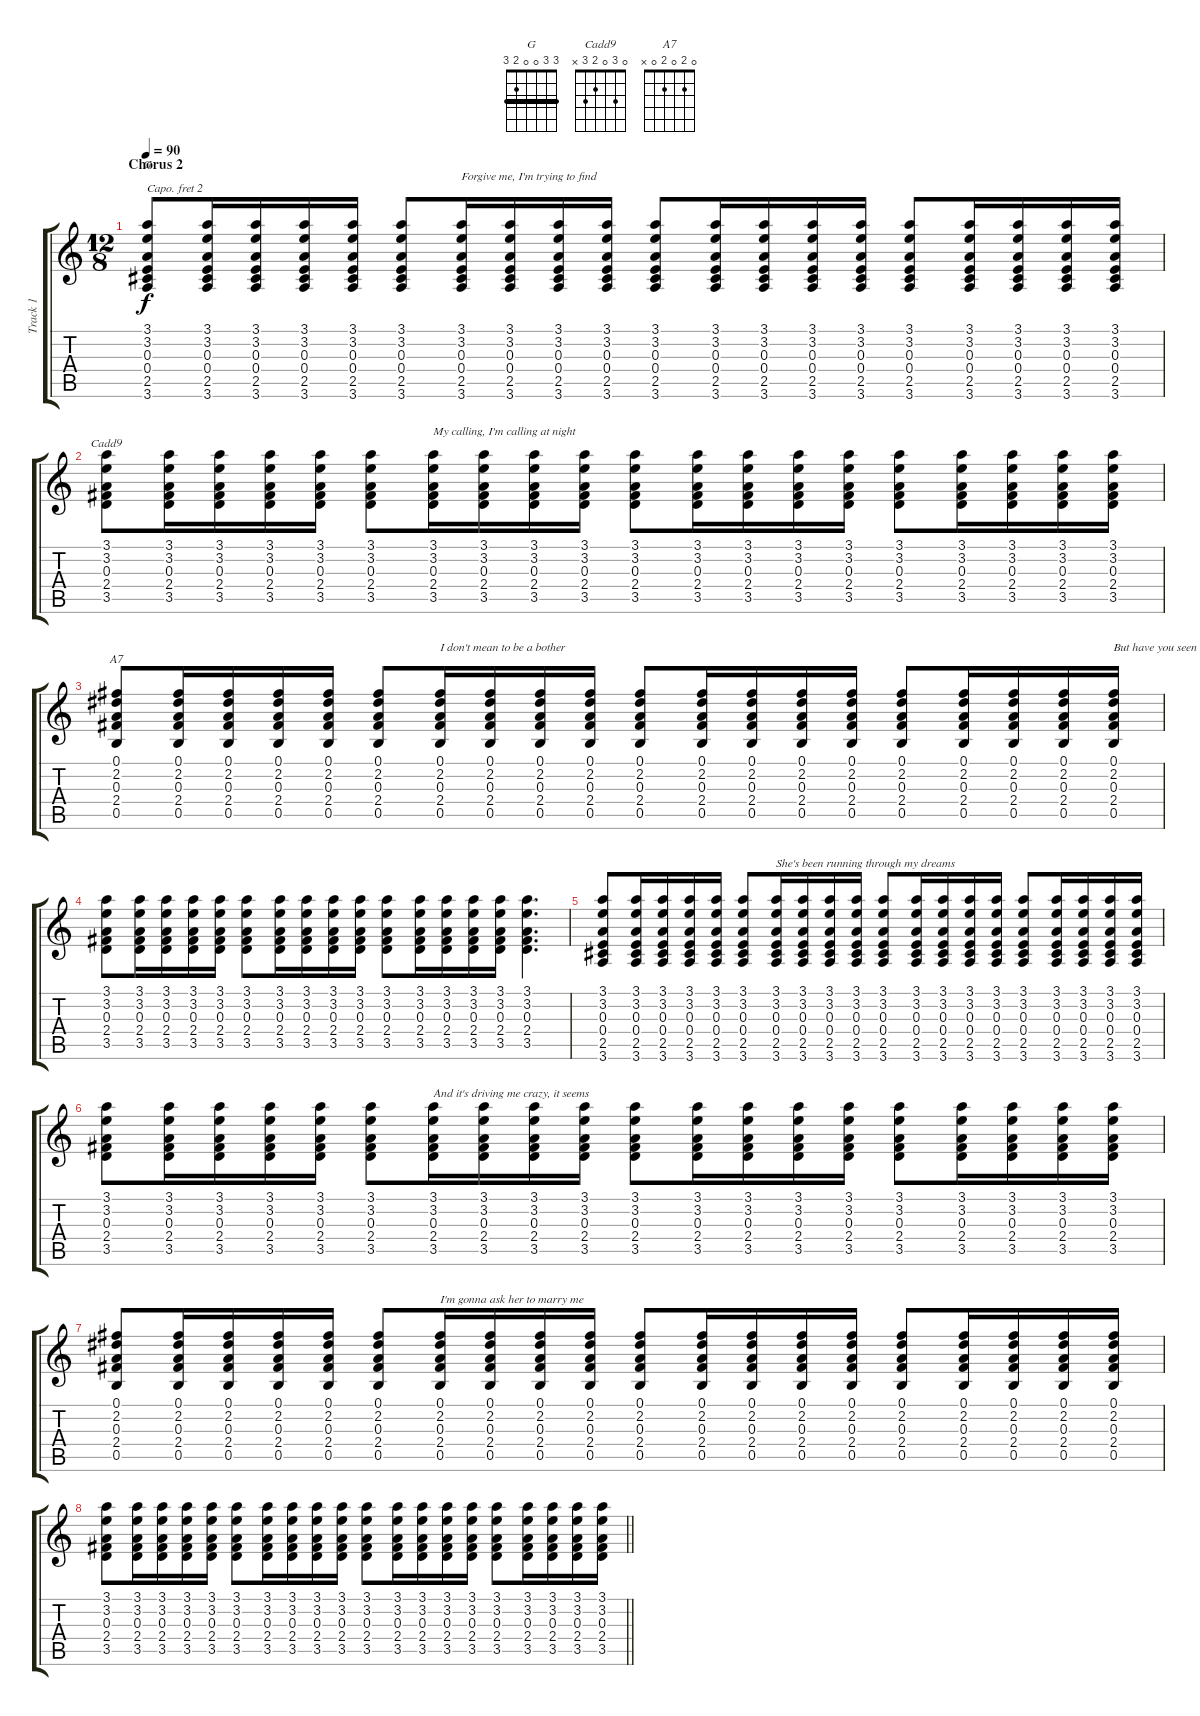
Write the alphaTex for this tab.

\track ("Track 1" "Track 1") {instrument acousticguitarsteel}
\staff {score tabs}
\capo 2
\tuning (E4 B3 G3 D3 A2 E2) {hide}
\chord ("G" 3 3 0 0 2 3) {barre 3}
\chord ("Cadd9" 0 3 0 2 3 x)
\chord ("A7" 0 2 0 2 0 x)
\ts (12 8)
\section ("" "Chorus 2")
\tempo 90
\clef g2
\ks c
(3.1 3.2 0.3 0.4 2.5 3.6).8{ch "G" dy f} (3.1 3.2 0.3 0.4 2.5 3.6).16 (3.1 3.2 0.3 0.4 2.5 3.6).16 (3.1 3.2 0.3 0.4 2.5 3.6).16 (3.1 3.2 0.3 0.4 2.5 3.6).16 (3.1 3.2 0.3 0.4 2.5 3.6).8 (3.1 3.2 0.3 0.4 2.5 3.6).16{txt "Forgive me, I'm trying to find"} (3.1 3.2 0.3 0.4 2.5 3.6).16 (3.1 3.2 0.3 0.4 2.5 3.6).16 (3.1 3.2 0.3 0.4 2.5 3.6).16 (3.1 3.2 0.3 0.4 2.5 3.6).8 (3.1 3.2 0.3 0.4 2.5 3.6).16 (3.1 3.2 0.3 0.4 2.5 3.6).16 (3.1 3.2 0.3 0.4 2.5 3.6).16 (3.1 3.2 0.3 0.4 2.5 3.6).16 (3.1 3.2 0.3 0.4 2.5 3.6).8 (3.1 3.2 0.3 0.4 2.5 3.6).16 (3.1 3.2 0.3 0.4 2.5 3.6).16 (3.1 3.2 0.3 0.4 2.5 3.6).16 (3.1 3.2 0.3 0.4 2.5 3.6).16 |
(3.1 3.2 0.3 2.4 3.5).8{ch "Cadd9"} (3.1 3.2 0.3 2.4 3.5).16 (3.1 3.2 0.3 2.4 3.5).16 (3.1 3.2 0.3 2.4 3.5).16 (3.1 3.2 0.3 2.4 3.5).16 (3.1 3.2 0.3 2.4 3.5).8 (3.1 3.2 0.3 2.4 3.5).16{txt "My calling, I'm calling at night"} (3.1 3.2 0.3 2.4 3.5).16 (3.1 3.2 0.3 2.4 3.5).16 (3.1 3.2 0.3 2.4 3.5).16 (3.1 3.2 0.3 2.4 3.5).8 (3.1 3.2 0.3 2.4 3.5).16 (3.1 3.2 0.3 2.4 3.5).16 (3.1 3.2 0.3 2.4 3.5).16 (3.1 3.2 0.3 2.4 3.5).16 (3.1 3.2 0.3 2.4 3.5).8 (3.1 3.2 0.3 2.4 3.5).16 (3.1 3.2 0.3 2.4 3.5).16 (3.1 3.2 0.3 2.4 3.5).16 (3.1 3.2 0.3 2.4 3.5).16 |
(0.1 2.2 0.3 2.4 0.5).8{ch "A7"} (0.1 2.2 0.3 2.4 0.5).16 (0.1 2.2 0.3 2.4 0.5).16 (0.1 2.2 0.3 2.4 0.5).16 (0.1 2.2 0.3 2.4 0.5).16 (0.1 2.2 0.3 2.4 0.5).8 (0.1 2.2 0.3 2.4 0.5).16{txt "I don't mean to be a bother"} (0.1 2.2 0.3 2.4 0.5).16 (0.1 2.2 0.3 2.4 0.5).16 (0.1 2.2 0.3 2.4 0.5).16 (0.1 2.2 0.3 2.4 0.5).8 (0.1 2.2 0.3 2.4 0.5).16 (0.1 2.2 0.3 2.4 0.5).16 (0.1 2.2 0.3 2.4 0.5).16 (0.1 2.2 0.3 2.4 0.5).16 (0.1 2.2 0.3 2.4 0.5).8 (0.1 2.2 0.3 2.4 0.5).16 (0.1 2.2 0.3 2.4 0.5).16 (0.1 2.2 0.3 2.4 0.5).16 (0.1 2.2 0.3 2.4 0.5).16{txt "But have you seen this girl?"} |
(3.1 3.2 0.3 2.4 3.5).8 (3.1 3.2 0.3 2.4 3.5).16 (3.1 3.2 0.3 2.4 3.5).16 (3.1 3.2 0.3 2.4 3.5).16 (3.1 3.2 0.3 2.4 3.5).16 (3.1 3.2 0.3 2.4 3.5).8 (3.1 3.2 0.3 2.4 3.5).16 (3.1 3.2 0.3 2.4 3.5).16 (3.1 3.2 0.3 2.4 3.5).16 (3.1 3.2 0.3 2.4 3.5).16 (3.1 3.2 0.3 2.4 3.5).8 (3.1 3.2 0.3 2.4 3.5).16 (3.1 3.2 0.3 2.4 3.5).16 (3.1 3.2 0.3 2.4 3.5).16 (3.1 3.2 0.3 2.4 3.5).16 (3.1 3.2 0.3 2.4 3.5).4{d} |
(3.1 3.2 0.3 0.4 2.5 3.6).8 (3.1 3.2 0.3 0.4 2.5 3.6).16 (3.1 3.2 0.3 0.4 2.5 3.6).16 (3.1 3.2 0.3 0.4 2.5 3.6).16 (3.1 3.2 0.3 0.4 2.5 3.6).16 (3.1 3.2 0.3 0.4 2.5 3.6).8 (3.1 3.2 0.3 0.4 2.5 3.6).16{txt "She's been running through my dreams"} (3.1 3.2 0.3 0.4 2.5 3.6).16 (3.1 3.2 0.3 0.4 2.5 3.6).16 (3.1 3.2 0.3 0.4 2.5 3.6).16 (3.1 3.2 0.3 0.4 2.5 3.6).8 (3.1 3.2 0.3 0.4 2.5 3.6).16 (3.1 3.2 0.3 0.4 2.5 3.6).16 (3.1 3.2 0.3 0.4 2.5 3.6).16 (3.1 3.2 0.3 0.4 2.5 3.6).16 (3.1 3.2 0.3 0.4 2.5 3.6).8 (3.1 3.2 0.3 0.4 2.5 3.6).16 (3.1 3.2 0.3 0.4 2.5 3.6).16 (3.1 3.2 0.3 0.4 2.5 3.6).16 (3.1 3.2 0.3 0.4 2.5 3.6).16 |
(3.1 3.2 0.3 2.4 3.5).8 (3.1 3.2 0.3 2.4 3.5).16 (3.1 3.2 0.3 2.4 3.5).16 (3.1 3.2 0.3 2.4 3.5).16 (3.1 3.2 0.3 2.4 3.5).16 (3.1 3.2 0.3 2.4 3.5).8 (3.1 3.2 0.3 2.4 3.5).16{txt "And it's driving me crazy, it seems"} (3.1 3.2 0.3 2.4 3.5).16 (3.1 3.2 0.3 2.4 3.5).16 (3.1 3.2 0.3 2.4 3.5).16 (3.1 3.2 0.3 2.4 3.5).8 (3.1 3.2 0.3 2.4 3.5).16 (3.1 3.2 0.3 2.4 3.5).16 (3.1 3.2 0.3 2.4 3.5).16 (3.1 3.2 0.3 2.4 3.5).16 (3.1 3.2 0.3 2.4 3.5).8 (3.1 3.2 0.3 2.4 3.5).16 (3.1 3.2 0.3 2.4 3.5).16 (3.1 3.2 0.3 2.4 3.5).16 (3.1 3.2 0.3 2.4 3.5).16 |
(0.1 2.2 0.3 2.4 0.5).8 (0.1 2.2 0.3 2.4 0.5).16 (0.1 2.2 0.3 2.4 0.5).16 (0.1 2.2 0.3 2.4 0.5).16 (0.1 2.2 0.3 2.4 0.5).16 (0.1 2.2 0.3 2.4 0.5).8 (0.1 2.2 0.3 2.4 0.5).16{txt "I'm gonna ask her to marry me"} (0.1 2.2 0.3 2.4 0.5).16 (0.1 2.2 0.3 2.4 0.5).16 (0.1 2.2 0.3 2.4 0.5).16 (0.1 2.2 0.3 2.4 0.5).8 (0.1 2.2 0.3 2.4 0.5).16 (0.1 2.2 0.3 2.4 0.5).16 (0.1 2.2 0.3 2.4 0.5).16 (0.1 2.2 0.3 2.4 0.5).16 (0.1 2.2 0.3 2.4 0.5).8 (0.1 2.2 0.3 2.4 0.5).16 (0.1 2.2 0.3 2.4 0.5).16 (0.1 2.2 0.3 2.4 0.5).16 (0.1 2.2 0.3 2.4 0.5).16 |
\barLineRight lightlight
(3.1 3.2 0.3 2.4 3.5).8 (3.1 3.2 0.3 2.4 3.5).16 (3.1 3.2 0.3 2.4 3.5).16 (3.1 3.2 0.3 2.4 3.5).16 (3.1 3.2 0.3 2.4 3.5).16 (3.1 3.2 0.3 2.4 3.5).8 (3.1 3.2 0.3 2.4 3.5).16 (3.1 3.2 0.3 2.4 3.5).16 (3.1 3.2 0.3 2.4 3.5).16 (3.1 3.2 0.3 2.4 3.5).16 (3.1 3.2 0.3 2.4 3.5).8 (3.1 3.2 0.3 2.4 3.5).16 (3.1 3.2 0.3 2.4 3.5).16 (3.1 3.2 0.3 2.4 3.5).16 (3.1 3.2 0.3 2.4 3.5).16 (3.1 3.2 0.3 2.4 3.5).8 (3.1 3.2 0.3 2.4 3.5).16 (3.1 3.2 0.3 2.4 3.5).16 (3.1 3.2 0.3 2.4 3.5).16 (3.1 3.2 0.3 2.4 3.5).16
